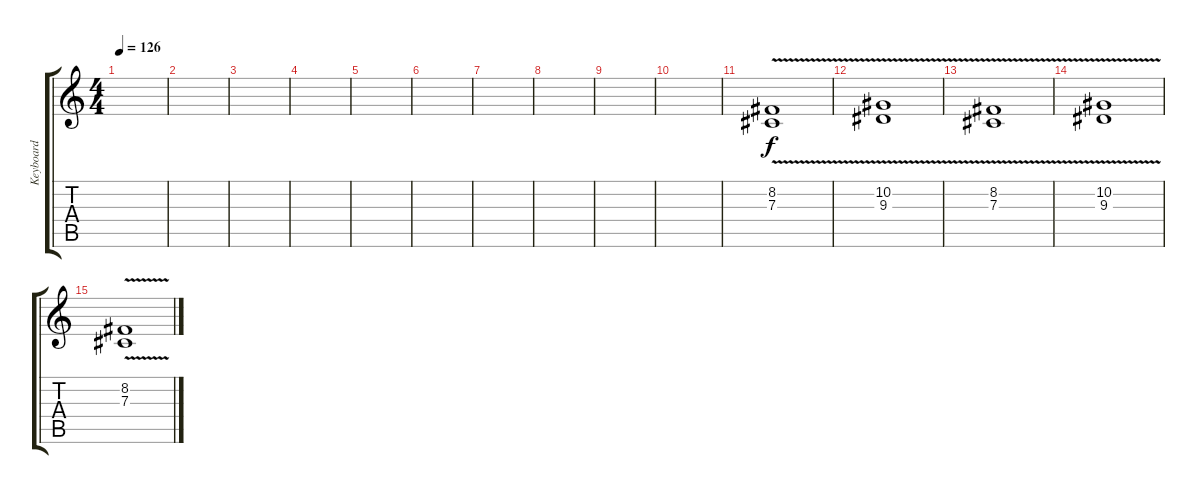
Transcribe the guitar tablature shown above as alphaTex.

\track ("Keyboard" "Keyboard") {instrument pad3polysynth}
\staff {score tabs}
\tuning (Eb4 Bb3 Gb3 Db3 Ab2 Eb2) {hide}
\ts (4 4)
\tempo 126
\clef g2
\ks c
|
|
|
|
|
|
|
|
|
|
(8.2{v} 7.3{v}).1 |
(10.2{v} 9.3{v}).1 |
(8.2{v} 7.3{v}).1 |
(10.2{v} 9.3{v}).1 |
(8.2{v} 7.3{v}).1
